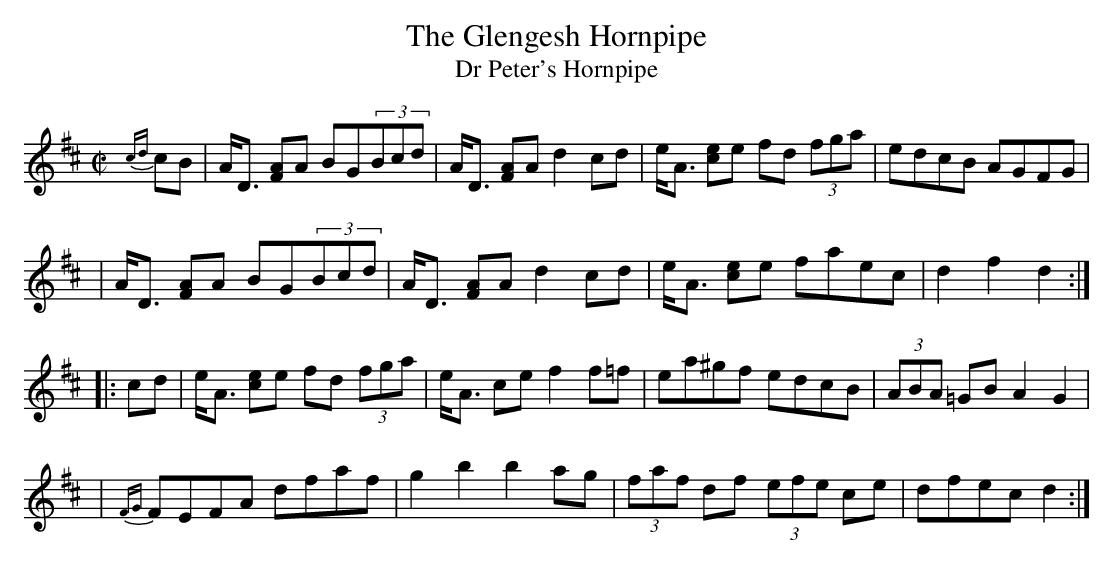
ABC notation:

X:1
T:Glengesh Hornpipe, The
T:Dr Peter's Hornpipe
M:C|
L:1/8
K:D
{cd}cB \
| A<D [FA]A BG(3Bcd | A<D [FA]Ad2 cd | e<A [ce]e fd (3fga | edcB AGFG |
| A<D [FA]A BG(3Bcd | A<D [FA]Ad2 cd | e<A [ce]e faec | d2 f2 d2 :|
|: cd \
| e<A [ce]e fd (3fga | e<A ce f2 f=f | ea^gf edcB | (3ABA =GB A2 G2 |
| {FG}FEFA dfaf | g2 b2 b2 ag | (3faf df (3efe ce | dfec d2 :|
